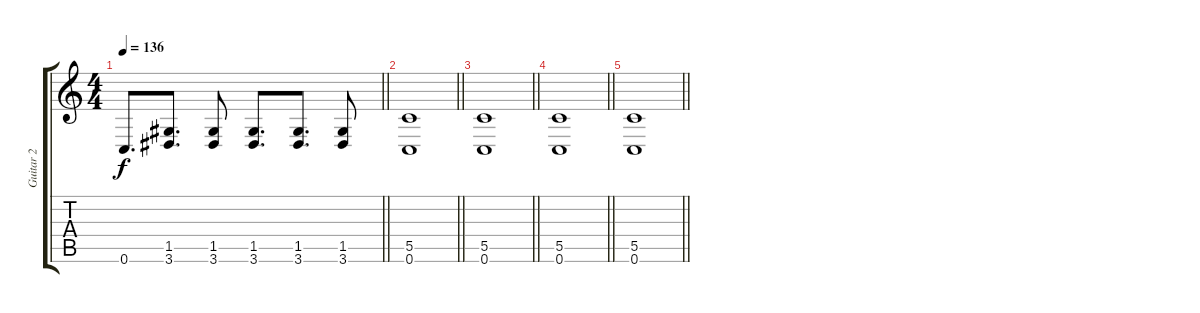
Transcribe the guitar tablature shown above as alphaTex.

\track ("Guitar 2" "Guitar 2") {instrument overdrivenguitar}
\staff {score tabs}
\tuning (D4 A3 F3 C3 G2 C2) {hide}
\ts (4 4)
\tempo 136
\clef g2
\barLineRight lightlight
\ks c
0.6.8{d dy f} (1.5 3.6).8{d} (1.5 3.6).8 (1.5 3.6).8{d} (1.5 3.6).8{d} (1.5 3.6).8 |
\section ("" "")
\barLineRight lightlight
(5.5 0.6).1 |
\section ("" "")
\barLineRight lightlight
(5.5 0.6).1 |
\section ("" "")
\barLineRight lightlight
(5.5 0.6).1 |
\section ("" "")
\barLineRight lightlight
(5.5 0.6).1
